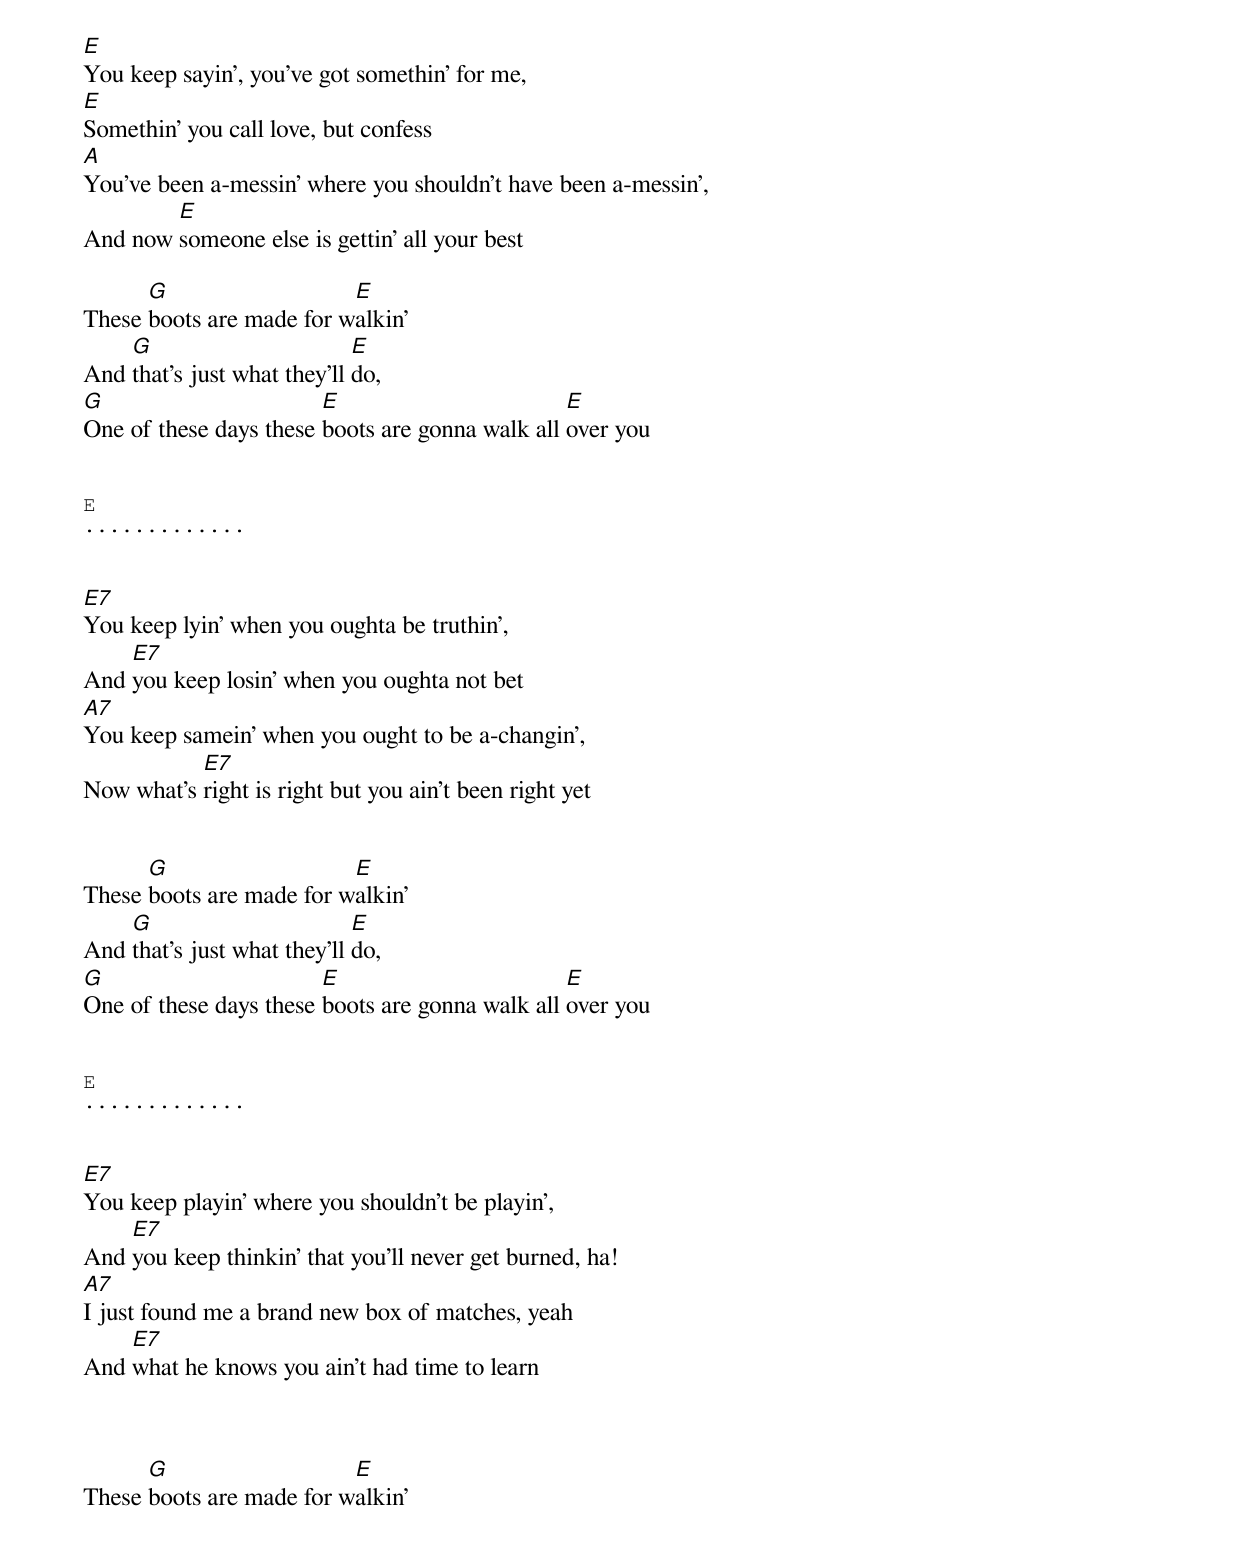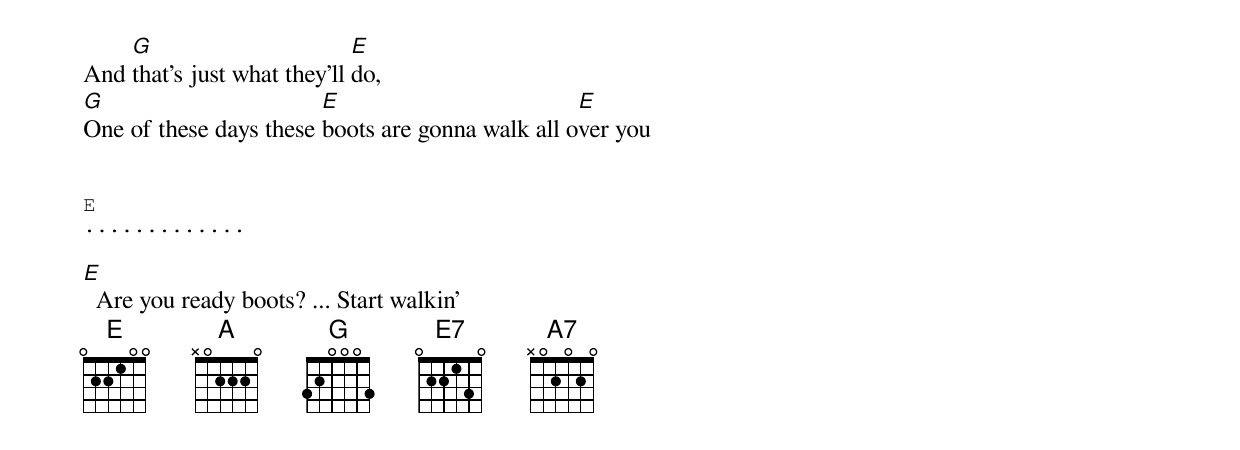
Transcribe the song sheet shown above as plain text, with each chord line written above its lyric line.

E
You keep sayin', you've got somethin' for me,
E
Somethin' you call love, but confess
A
You've been a-messin' where you shouldn't have been a-messin',
        E
And now someone else is gettin' all your best

      G                   E
These boots are made for walkin'
    G                        E
And that's just what they'll do,
G                       E                        E
One of these days these boots are gonna walk all over you


E
.............


E7
You keep lyin' when you oughta be truthin',
    E7
And you keep losin' when you oughta not bet
A7
You keep samein' when you ought to be a-changin',
           E7
Now what's right is right but you ain't been right yet


      G                   E
These boots are made for walkin'
    G                        E
And that's just what they'll do,
G                       E                        E
One of these days these boots are gonna walk all over you


E
.............


E7
You keep playin' where you shouldn't be playin',
    E7
And you keep thinkin' that you'll never get burned, ha!
A7
I just found me a brand new box of matches, yeah
    E7
And what he knows you ain't had time to learn



      G                   E
These boots are made for walkin'
    G                        E
And that's just what they'll do,
G                       E                         E
One of these days these boots are gonna walk all over you


E
.............

E
  Are you ready boots? ... Start walkin'
